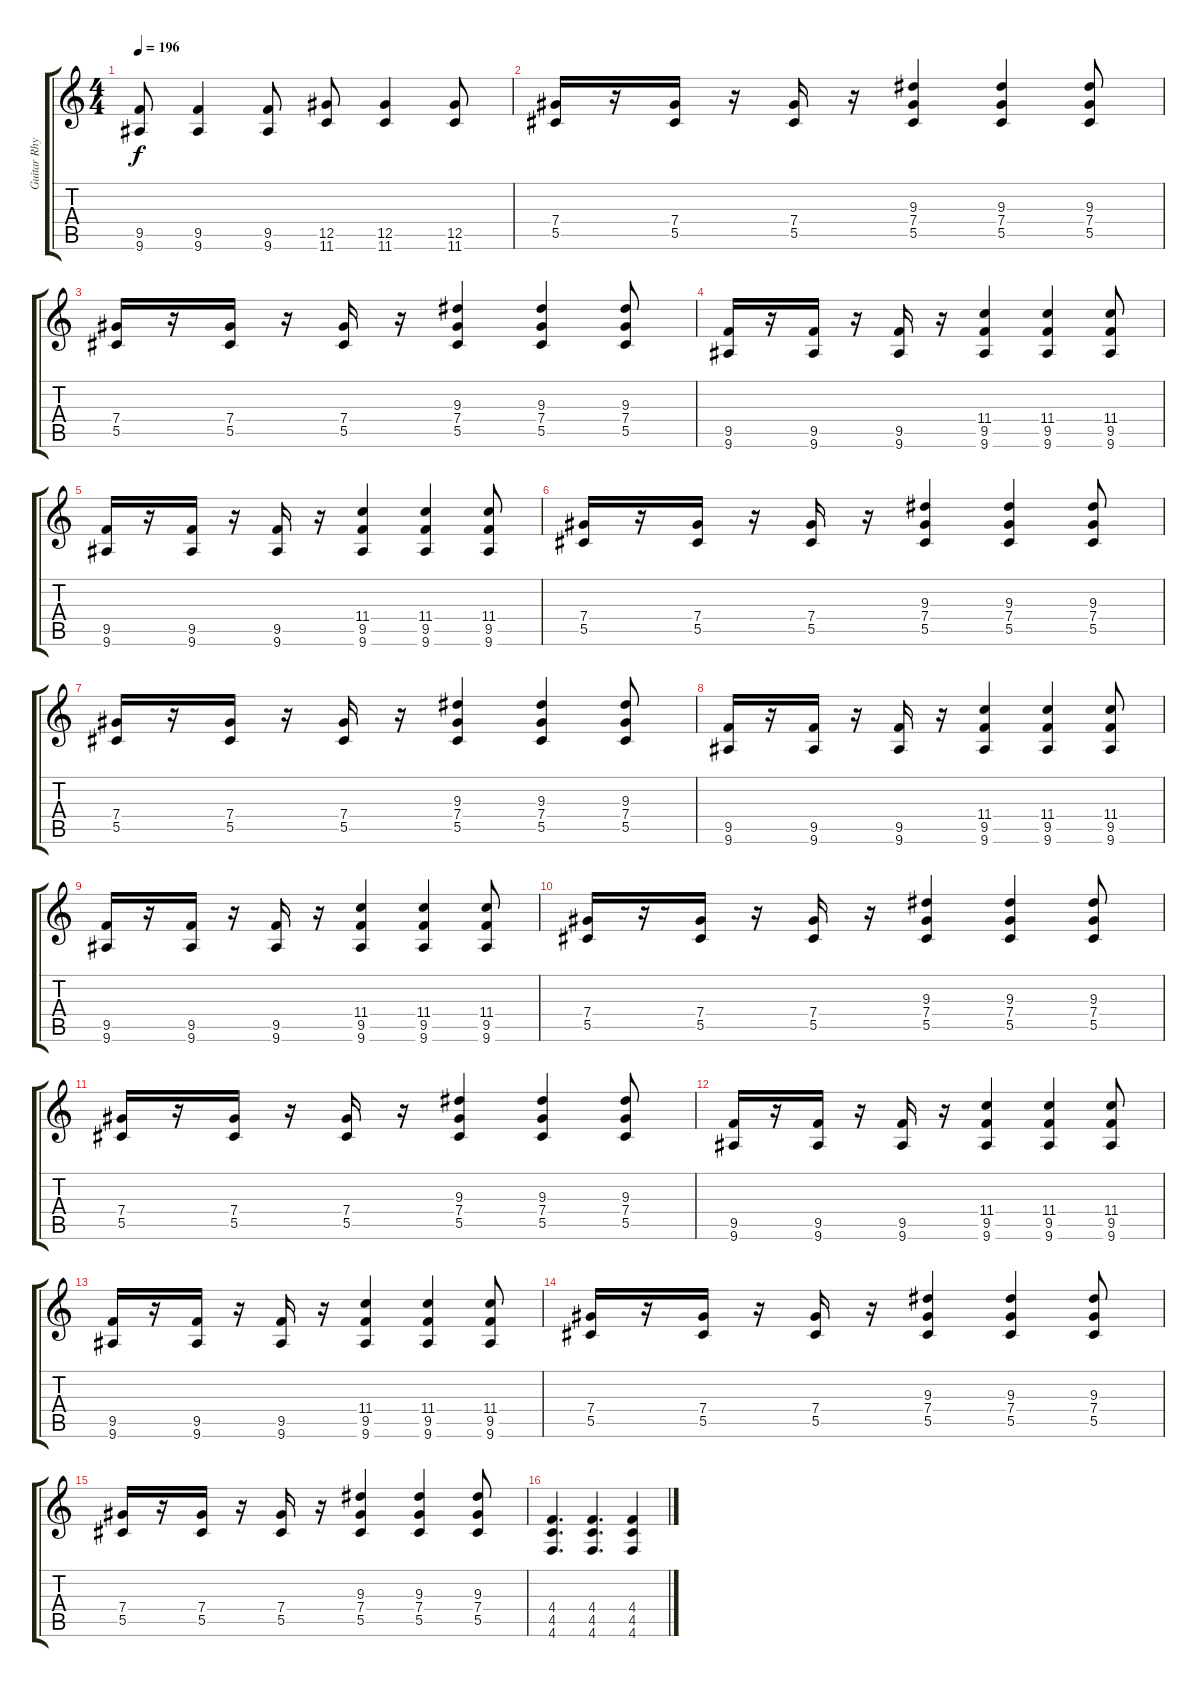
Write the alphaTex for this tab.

\track ("Guitar Rhythm 1" "Guitar Rhy") {instrument distortionguitar}
\staff {score tabs}
\tuning (Eb4 Bb3 Gb3 Db3 Ab2 Db2) {hide}
\ts (4 4)
\tempo 196
\clef g2
\ks c
(9.5 9.6).8{dy f} (9.5 9.6).4 (9.5 9.6).8 (12.5 11.6).8 (12.5 11.6).4 (12.5 11.6).8 |
(7.4 5.5).16 r.16 (7.4 5.5).16 r.16 (7.4 5.5).16 r.16 (9.3 7.4 5.5).4 (9.3 7.4 5.5).4 (9.3 7.4 5.5).8 |
(7.4 5.5).16 r.16 (7.4 5.5).16 r.16 (7.4 5.5).16 r.16 (9.3 7.4 5.5).4 (9.3 7.4 5.5).4 (9.3 7.4 5.5).8 |
(9.5 9.6).16 r.16 (9.5 9.6).16 r.16 (9.5 9.6).16 r.16 (11.4 9.5 9.6).4 (11.4 9.5 9.6).4 (11.4 9.5 9.6).8 |
(9.5 9.6).16 r.16 (9.5 9.6).16 r.16 (9.5 9.6).16 r.16 (11.4 9.5 9.6).4 (11.4 9.5 9.6).4 (11.4 9.5 9.6).8 |
(7.4 5.5).16 r.16 (7.4 5.5).16 r.16 (7.4 5.5).16 r.16 (9.3 7.4 5.5).4 (9.3 7.4 5.5).4 (9.3 7.4 5.5).8 |
(7.4 5.5).16 r.16 (7.4 5.5).16 r.16 (7.4 5.5).16 r.16 (9.3 7.4 5.5).4 (9.3 7.4 5.5).4 (9.3 7.4 5.5).8 |
(9.5 9.6).16 r.16 (9.5 9.6).16 r.16 (9.5 9.6).16 r.16 (11.4 9.5 9.6).4 (11.4 9.5 9.6).4 (11.4 9.5 9.6).8 |
(9.5 9.6).16 r.16 (9.5 9.6).16 r.16 (9.5 9.6).16 r.16 (11.4 9.5 9.6).4 (11.4 9.5 9.6).4 (11.4 9.5 9.6).8 |
(7.4 5.5).16 r.16 (7.4 5.5).16 r.16 (7.4 5.5).16 r.16 (9.3 7.4 5.5).4 (9.3 7.4 5.5).4 (9.3 7.4 5.5).8 |
(7.4 5.5).16 r.16 (7.4 5.5).16 r.16 (7.4 5.5).16 r.16 (9.3 7.4 5.5).4 (9.3 7.4 5.5).4 (9.3 7.4 5.5).8 |
(9.5 9.6).16 r.16 (9.5 9.6).16 r.16 (9.5 9.6).16 r.16 (11.4 9.5 9.6).4 (11.4 9.5 9.6).4 (11.4 9.5 9.6).8 |
(9.5 9.6).16 r.16 (9.5 9.6).16 r.16 (9.5 9.6).16 r.16 (11.4 9.5 9.6).4 (11.4 9.5 9.6).4 (11.4 9.5 9.6).8 |
(7.4 5.5).16 r.16 (7.4 5.5).16 r.16 (7.4 5.5).16 r.16 (9.3 7.4 5.5).4 (9.3 7.4 5.5).4 (9.3 7.4 5.5).8 |
(7.4 5.5).16 r.16 (7.4 5.5).16 r.16 (7.4 5.5).16 r.16 (9.3 7.4 5.5).4 (9.3 7.4 5.5).4 (9.3 7.4 5.5).8 |
(4.4 4.5 4.6).4{d} (4.4 4.5 4.6).4{d} (4.4 4.5 4.6).4
